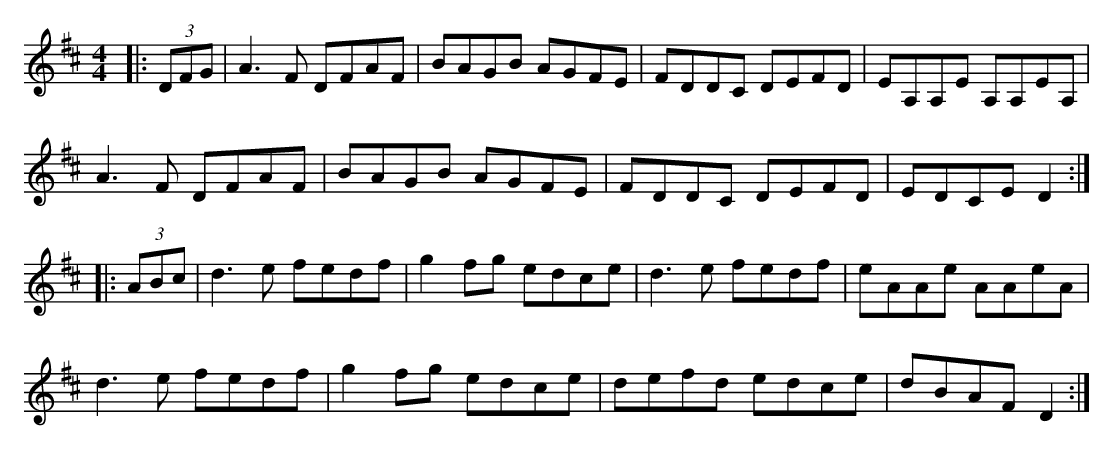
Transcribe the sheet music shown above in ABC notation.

X:1
M:4/4
K:D
|:(3DFG|A3F DFAF|BAGB AGFE|FDDC DEFD|EA,A,E A,A,EA,|
A3F DFAF|BAGB AGFE|FDDC DEFD|EDCE D2:|
|:(3ABc|d3e fedf|g2fg edce|d3e fedf|eAAe AAeA|
d3e fedf|g2fg edce|defd edce|dBAF D2:|
